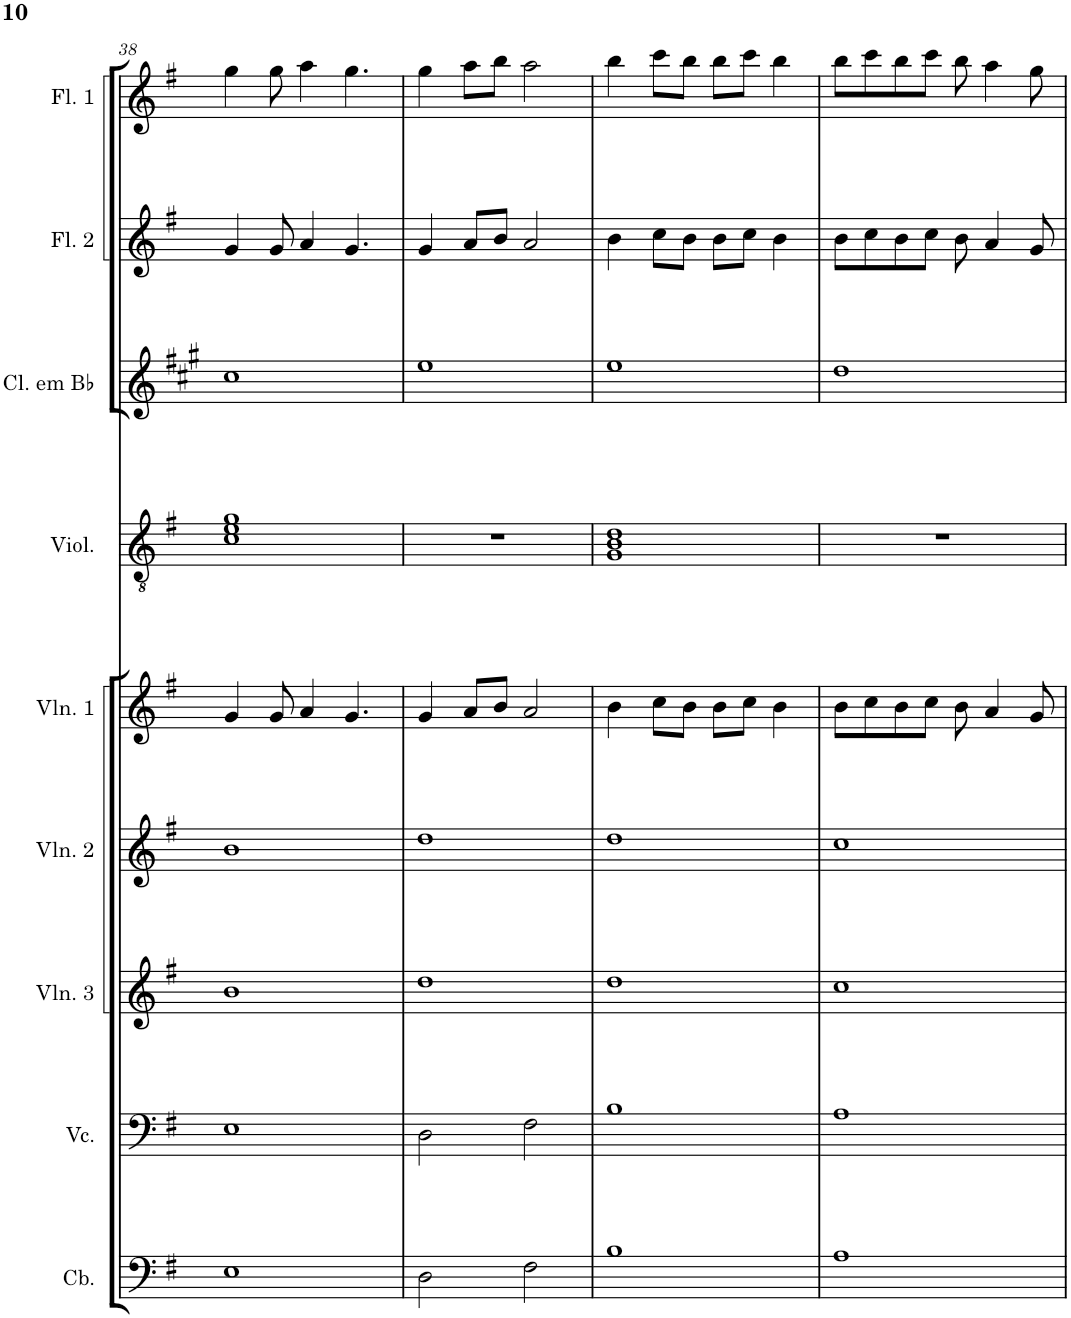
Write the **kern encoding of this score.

**kern	**kern	**kern	**kern	**kern	**kern	**kern	**kern	**kern
*part9	*part8	*part7	*part6	*part5	*part4	*part3	*part2	*part1
*staff9	*staff8	*staff7	*staff6	*staff5	*staff4	*staff3	*staff2	*staff1
*I"Contrabaixo	*I"Violoncelo	*I"Violino 3	*I"Violino 2	*I"Violino 1	*I"Violão acústico	*I"Clarinete em Bb	*I"Flauta 2	*I"Flauta 1
*I'Cb.	*I'Vc.	*I'Vln. 3	*I'Vln. 2	*I'Vln. 1	*I'Viol.	*I'Cl. em Bb	*I'Fl. 2	*I'Fl. 1
!!LO:PB:g=z
*clefF4	*clefF4	*clefG2	*clefG2	*clefG2	*clefGv2	*clefG2	*clefG2	*clefG2
*Trd7c12	*	*	*	*	*	*Trd1c2	*	*
*k[f#]	*k[f#]	*k[f#]	*k[f#]	*k[f#]	*k[f#]	*k[f#c#g#]	*k[f#]	*k[f#]
*M4/4	*M4/4	*M4/4	*M4/4	*M4/4	*M4/4	*M4/4	*M4/4	*M4/4
=38	=38	=38	=38	=38	=38	=38	=38	=38
1E	1E	1b	1b	4g/	1c 1e 1g	1cc#	4g/	4gg\
.	.	.	.	8g/	.	.	8g/	8gg\
.	.	.	.	4a/	.	.	4a/	4aa\
.	.	.	.	4.g/	.	.	4.g/	4.gg\
=39	=39	=39	=39	=39	=39	=39	=39	=39
2D\	2D\	1dd	1dd	4g/	1r	1ee	4g/	4gg\
.	.	.	.	8a/L	.	.	8a/L	8aa\L
.	.	.	.	8b/J	.	.	8b/J	8bb\J
2F#\	2F#\	.	.	2a/	.	.	2a/	2aa\
=40	=40	=40	=40	=40	=40	=40	=40	=40
1B	1B	1dd	1dd	4b\	1G 1B 1d	1ee	4b\	4bb\
.	.	.	.	8cc\L	.	.	8cc\L	8ccc\L
.	.	.	.	8b\J	.	.	8b\J	8bb\J
.	.	.	.	8b\L	.	.	8b\L	8bb\L
.	.	.	.	8cc\J	.	.	8cc\J	8ccc\J
.	.	.	.	4b\	.	.	4b\	4bb\
=41	=41	=41	=41	=41	=41	=41	=41	=41
1A	1A	1cc	1cc	8b\L	1r	1dd	8b\L	8bb\L
.	.	.	.	8cc\	.	.	8cc\	8ccc\
.	.	.	.	8b\	.	.	8b\	8bb\
.	.	.	.	8cc\J	.	.	8cc\J	8ccc\J
.	.	.	.	8b\	.	.	8b\	8bb\
.	.	.	.	4a/	.	.	4a/	4aa\
.	.	.	.	8g/	.	.	8g/	8gg\
=	=	=	=	=	=	=	=	=
*-	*-	*-	*-	*-	*-	*-	*-	*-
